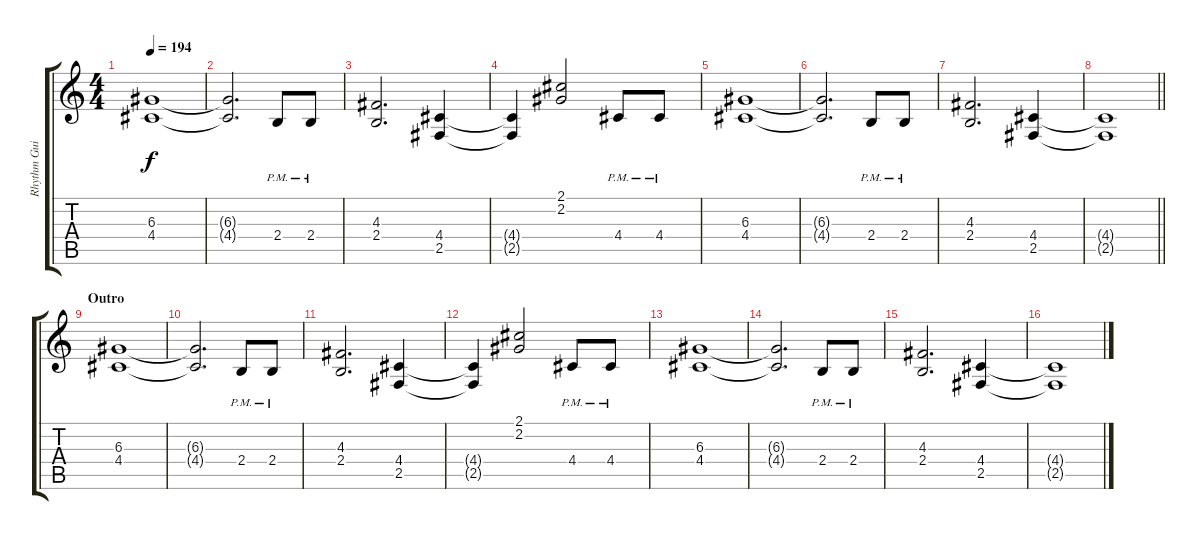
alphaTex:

\track ("Rhythm Guitar" "Rhythm Gui") {instrument distortionguitar}
\staff {score tabs}
\tuning (B3 Gb3 D3 A2 E2 B1) {hide}
\ts (4 4)
\tempo 194
\clef g2
\ks c
(6.3 4.4).1{dy f} |
(6.3{t} 4.4{t}).2{d} 2.4{pm}.8 2.4{pm}.8 |
(4.3 2.4).2{d} (4.4 2.5).4 |
(4.4{t} 2.5{t}).4 (2.1 2.2).2 4.4{pm}.8 4.4{pm}.8 |
(6.3 4.4).1 |
(6.3{t} 4.4{t}).2{d} 2.4{pm}.8 2.4{pm}.8 |
(4.3 2.4).2{d} (4.4 2.5).4 |
\barLineRight lightlight
(4.4{t} 2.5{t}).1 |
\section ("" "Outro")
(6.3 4.4).1{volume 7} |
(6.3{t} 4.4{t}).2{d} 2.4{pm}.8 2.4{pm}.8 |
(4.3 2.4).2{d} (4.4 2.5).4 |
(4.4{t} 2.5{t}).4 (2.1 2.2).2 4.4{pm}.8 4.4{pm}.8 |
(6.3 4.4).1{volume 0} |
(6.3{t} 4.4{t}).2{d} 2.4{pm}.8 2.4{pm}.8 |
(4.3 2.4).2{d} (4.4 2.5).4 |
(4.4{t} 2.5{t}).1
